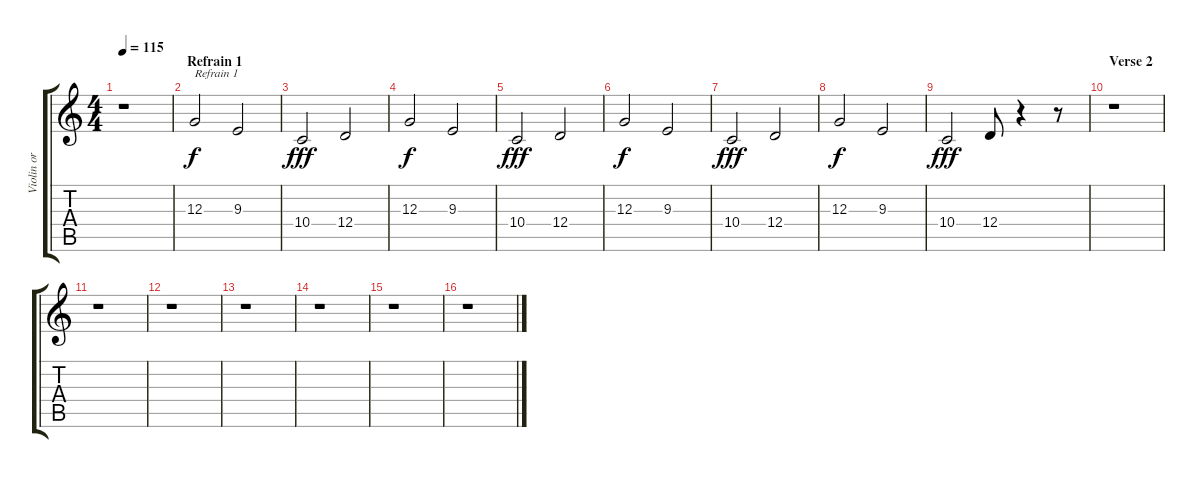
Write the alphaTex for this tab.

\track ("Violin or something like this" "Violin or ") {instrument violin}
\staff {score tabs}
\tuning (E4 B3 G3 D3 A2 E2) {hide}
\ts (4 4)
\tempo 115
\clef g2
\ks c
r.1{dy f} |
\section ("" "Refrain 1")
12.3.2{txt "Refrain 1"} 9.3.2 |
10.4.2{dy fff} 12.4.2 |
12.3.2{dy f} 9.3.2 |
10.4.2{dy fff} 12.4.2 |
12.3.2{dy f} 9.3.2 |
10.4.2{dy fff} 12.4.2 |
12.3.2{dy f} 9.3.2 |
10.4.2{dy fff} 12.4.8 r.4 r.8 |
\section ("" "Verse 2")
r.1 |
r.1 |
r.1 |
r.1 |
r.1 |
r.1 |
r.1
